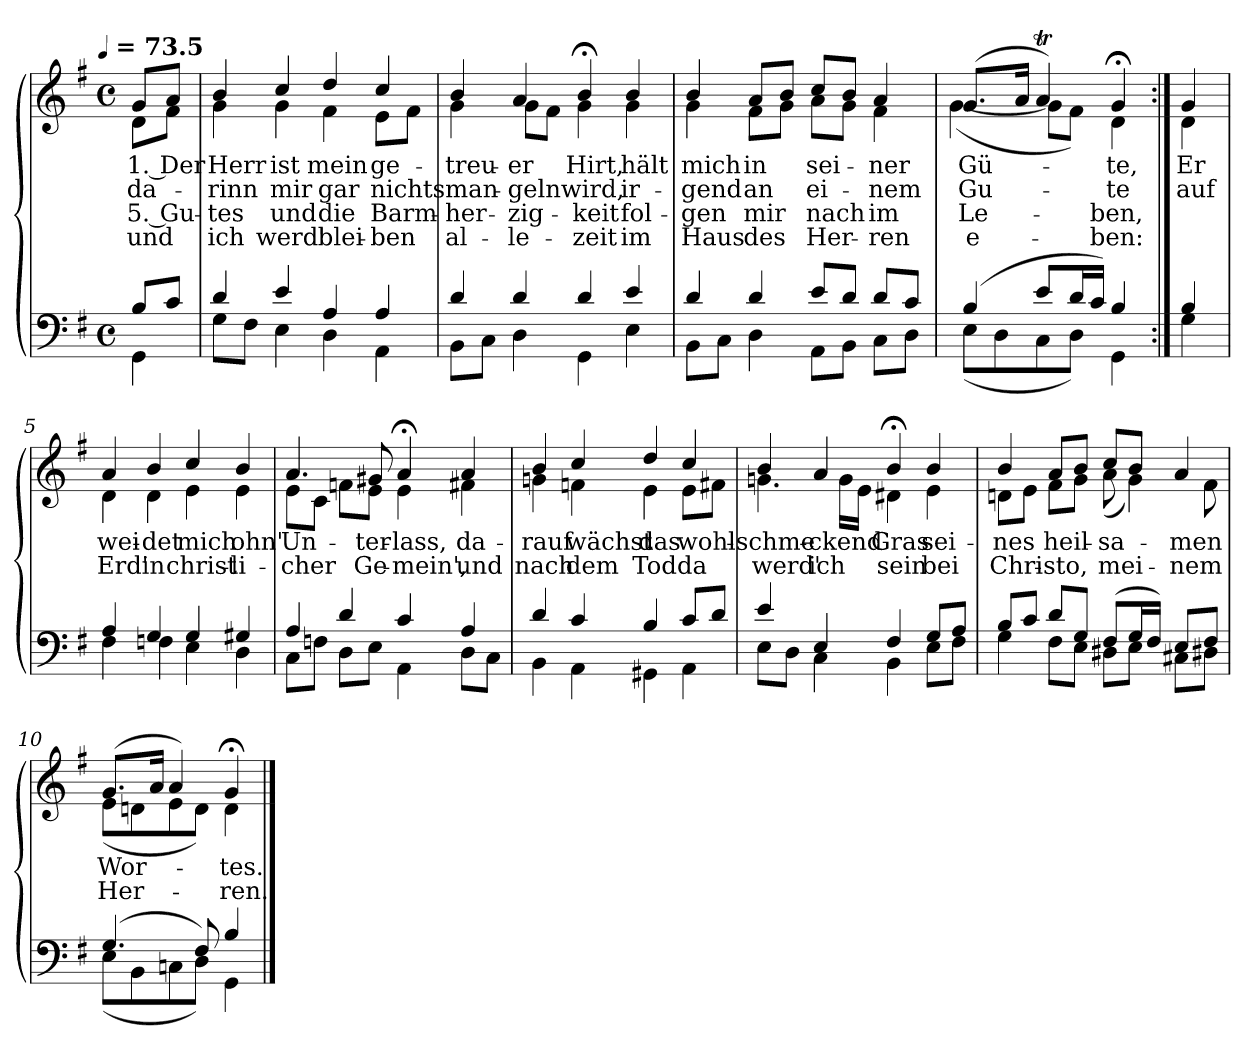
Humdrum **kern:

**kern	**kern	**text	**text	**text	**text
*part1	*part1	*part1	*part1	*part1	*part1
*staff2	*staff1	*staff1	*staff1	*staff1	*staff1
*clefF4	*clefG2	*	*	*	*
*k[f#]	*k[f#]	*	*	*	*
!!LO:TX:omd:t=[quarter] = 73.5
*M4/4	*M4/4	*	*	*	*
*met(c)	*met(c)	*	*	*	*
*MM73	*MM73	*	*	*	*
=	=	=	=	=	=
*^	*^	*	*	*	*
8BL	4GG	8gL	8dL	1. Der	da-	5. Gu-	und
8cJ	.	8aJ	8f#J	.	.	.	.
=1	=1	=1	=1	=1	=1	=1	=1
4d	8GL	4b	4g	Herr	-rinn	-tes	ich
.	8F#J	.	.	.	.	.	.
4e	4E	4cc	4g	ist	mir	und	werd'
4A	4D	4dd	4f#	mein	gar	die	blei-
4A	4AA	4cc	8eL	ge-	nichts	Barm-	-ben
.	.	.	8f#J	.	.	.	.
=2	=2	=2	=2	=2	=2	=2	=2
4d	8BBL	4b	4g	-treu-	man-	-her-	al-
.	8CJ	.	.	.	.	.	.
4d	4D	4a	8gL	-er	-geln	-zig-	-le-
.	.	.	8f#J	.	.	.	.
4d	4GG	4b;<	4g	Hirt,	wird,	-keit	-zeit
4e	4E	4b	4g	hält	ir-	fol-	im
=3	=3	=3	=3	=3	=3	=3	=3
4d	8BBL	4b	4g	mich	-gend	-gen	Haus
.	8CJ	.	.	.	.	.	.
4d	4D	8aL	8f#L	in	an	mir	des
.	.	8bJ	8gJ	.	.	.	.
8eL	8AAL	8ccL	8aL	sei-	ei-	nach	Her-
8dJ	8BBJ	8bJ	8gJ	.	.	.	.
8dL	8CL	4a	4f#	-ner	-nem	im	-ren
8cJ	8DJ	.	.	.	.	.	.
=4	=4	=4	=4	=4	=4	=4	=4
(4B	(8EL	(8.gL	([4g	Gü-	Gu-	Le-	e-
.	8D	.	.	.	.	.	.
.	.	16aJk	.	.	.	.	.
8eL	8C	4aT)	8gL]	.	.	.	.
16dL	8DJ)	.	8f#J)	.	.	.	.
16cJJ)	.	.	.	.	.	.	.
4B	4GG	4g;<	4d	-te,	-te	-ben,	-ben:
!!LO:LB:g=z	!!
=:|!	=:|!	=:|!	=:|!	=:|!	=:|!	=:|!	=:|!
4B	4G	4g	4d	Er	auf	.	.
=5	=5	=5	=5	=5	=5	=5	=5
4A	4F#	4a	4d	wei-	Erd'	.	.
4G	4Fn	4b	4d	-det	in	.	.
4G	4E	4cc	4e	mich	christ-	.	.
4G#X	4D	4b	4e	ohn'	-li-	.	.
=6	=6	=6	=6	=6	=6	=6	=6
4A	8CL	4.a	8eL	Un-	-cher	.	.
.	8FnJ	.	8cJ	.	.	.	.
4d	8DL	.	8fnL	.	.	.	.
.	8EJ	8g#X	8eJ	-ter-	Ge-	.	.
4c	4AA	4a;<	4e	-lass,	-mein',	.	.
4A	8DL	4a	4f#X	da-	und	.	.
.	8CJ	.	.	.	.	.	.
=7	=7	=7	=7	=7	=7	=7	=7
4d	4BB	4b	4gn	-rauf	nach	.	.
4c	4AA	4cc	4fn	wächst	dem	.	.
4B	4GG#X	4dd	4e	das	Tod	.	.
8cL	4AA	4cc	8eL	wohl-	da	.	.
8dJ	.	.	8f#XJ	.	.	.	.
!!LO:LB:g=z	!!
=8	=8	=8	=8	=8	=8	=8	=8
4e	8EL	4b	4.gn	-schme-	werd'	.	.
.	8DJ	.	.	.	.	.	.
4E	4C	4a	.	-ckend	ich	.	.
.	.	.	16gLL	.	.	.	.
.	.	.	16eJJ	.	.	.	.
4F#	4BB	4b;<	4d#X	Gras	sein	.	.
8GL	8EL	4b	4e	sei-	bei	.	.
8AJ	8F#J	.	.	.	.	.	.
=9	=9	=9	=9	=9	=9	=9	=9
8BL	4G	4b	8dnL	-nes	Chri-	.	.
8cJ	.	.	8eJ	.	.	.	.
8dL	8F#L	8aL	8f#L	heil-	-sto,	.	.
8GJ	8EJ	8bJ	8gJ	.	.	.	.
(8F#L	8D#XL	8ccL	(8a	-sa-	mei-	.	.
16GL	8EJ	8bJ	4g)	.	.	.	.
16F#JJ)	.	.	.	.	.	.	.
8EL	8C#XL	4a	.	-men	-nem	.	.
8F#J	8D#XJ	.	8f#	.	.	.	.
=10	=10	=10	=10	=10	=10	=10	=10
(4.G	(8EL	(8.gL	(8eL	Wor-	Her-	.	.
.	8BB	.	8dn	.	.	.	.
.	.	16aJk	.	.	.	.	.
.	8Cn	4a)	8e	.	.	.	.
8F#)	8DJ)	.	8dJ)	.	.	.	.
4B	4GG	4g;<	4d	-tes.	-ren.	.	.
*v	*v	*	*	*	*	*	*
*	*v	*v	*	*	*	*
==	==	==	==	==	==
*-	*-	*-	*-	*-	*-
